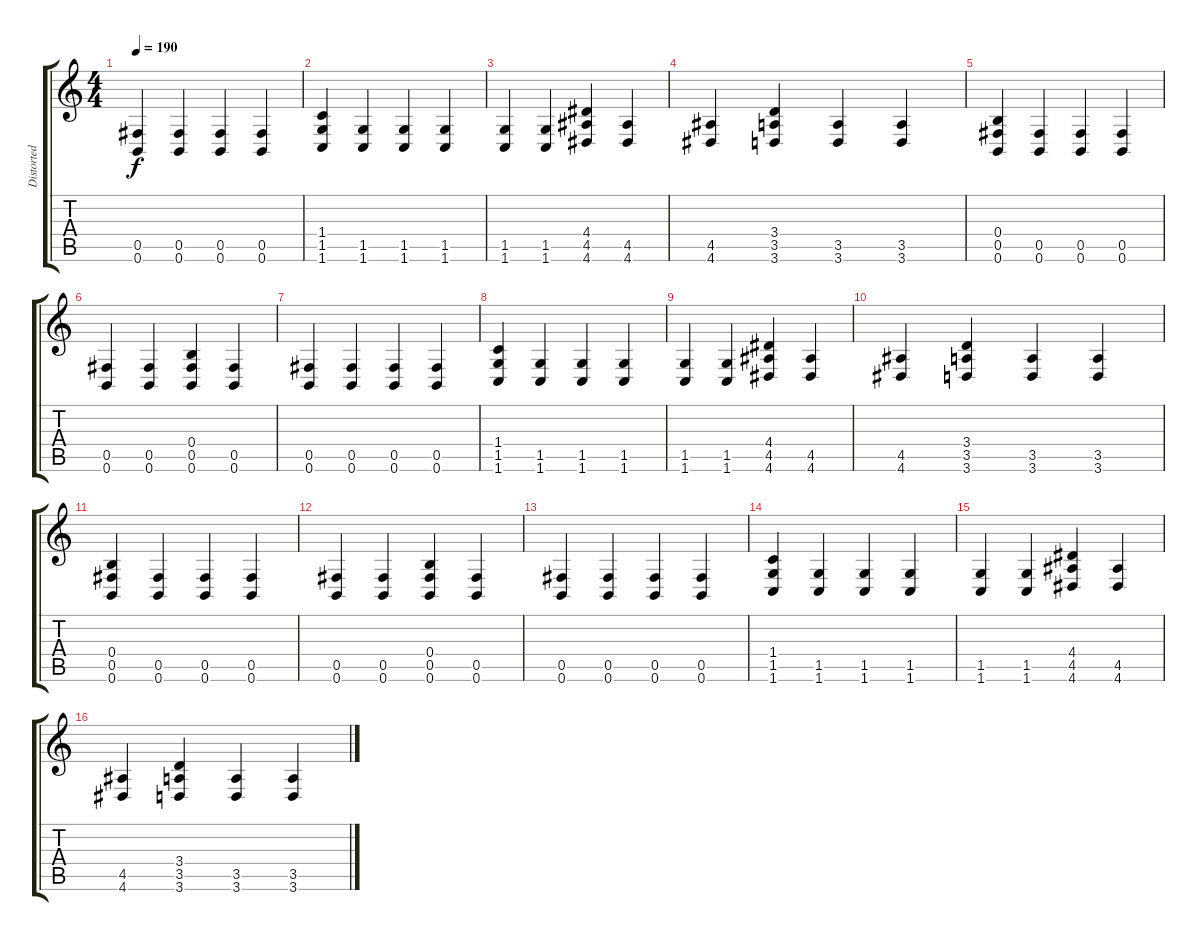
\track ("Distorted" "Distorted") {instrument overdrivenguitar}
\staff {score tabs}
\tuning (Db4 Ab3 E3 B2 Gb2 B1) {hide}
\ts (4 4)
\tempo 190
\clef g2
\ks c
(0.5 0.6).4{dy f} (0.5 0.6).4 (0.5 0.6).4 (0.5 0.6).4 |
(1.4 1.5 1.6).4 (1.5 1.6).4 (1.5 1.6).4 (1.5 1.6).4 |
(1.5 1.6).4 (1.5 1.6).4 (4.4 4.5 4.6).4 (4.5 4.6).4 |
(4.5 4.6).4 (3.4 3.5 3.6).4 (3.5 3.6).4 (3.5 3.6).4 |
(0.4 0.5 0.6).4 (0.5 0.6).4 (0.5 0.6).4 (0.5 0.6).4 |
(0.5 0.6).4 (0.5 0.6).4 (0.4 0.5 0.6).4 (0.5 0.6).4 |
(0.5 0.6).4 (0.5 0.6).4 (0.5 0.6).4 (0.5 0.6).4 |
(1.4 1.5 1.6).4 (1.5 1.6).4 (1.5 1.6).4 (1.5 1.6).4 |
(1.5 1.6).4 (1.5 1.6).4 (4.4 4.5 4.6).4 (4.5 4.6).4 |
(4.5 4.6).4 (3.4 3.5 3.6).4 (3.5 3.6).4 (3.5 3.6).4 |
(0.4 0.5 0.6).4 (0.5 0.6).4 (0.5 0.6).4 (0.5 0.6).4 |
(0.5 0.6).4 (0.5 0.6).4 (0.4 0.5 0.6).4 (0.5 0.6).4 |
(0.5 0.6).4 (0.5 0.6).4 (0.5 0.6).4 (0.5 0.6).4 |
(1.4 1.5 1.6).4 (1.5 1.6).4 (1.5 1.6).4 (1.5 1.6).4 |
(1.5 1.6).4 (1.5 1.6).4 (4.4 4.5 4.6).4 (4.5 4.6).4 |
(4.5 4.6).4 (3.4 3.5 3.6).4 (3.5 3.6).4 (3.5 3.6).4
